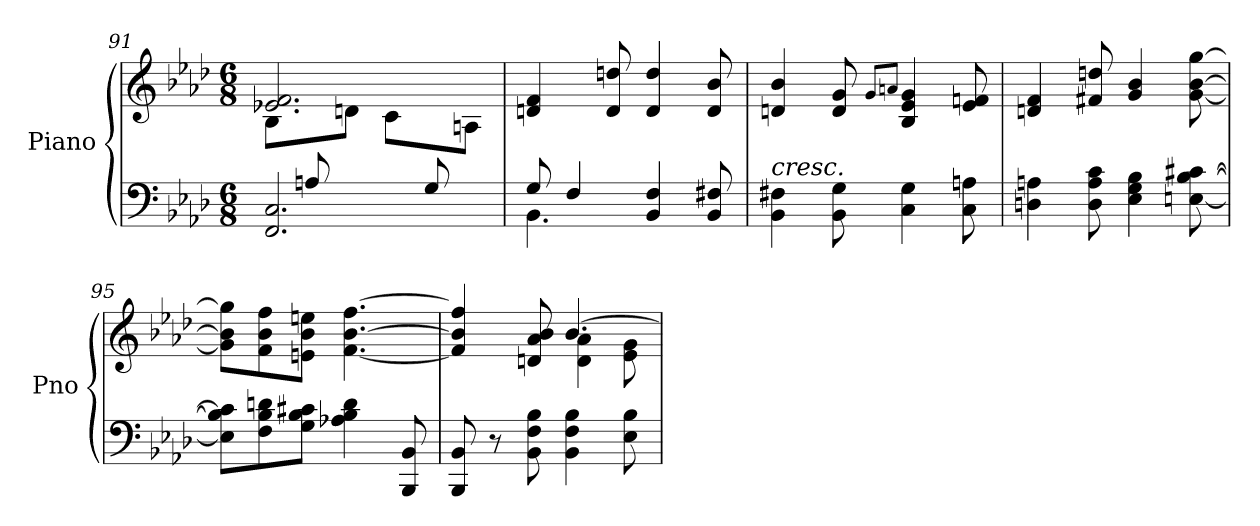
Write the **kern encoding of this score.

**kern	**kern
*part1	*part1
*staff2	*staff1
*I"Piano	*
*I'Pno	*
*clefF4	*clefG2
*k[b-e-a-d-]	*k[b-e-a-d-]
*M6/8	*M6/8
=91	=91
*^	*^
8ryy	2.FF/ 2.C/	2.e-X/ 2.f/	8B-\L
8An/	.	.	8ryy
4ryy	.	.	8dn\J
.	.	.	8c\L
8G/	.	.	8ryy
8ryy	.	.	8A\J
*	*	*v	*v
=92	=92	=92
8G/	4.BB-\	4dn/ 4f/
4F/	.	.
.	.	8d/ 8ddn/
4BB-/ 4F/	4.rGGyy	4d/ 4dd/
8BB-/ 8F#X/	.	8d/ 8b-/
*v	*v	*
!!LO:LB:g=z
=93	=93
!LO:TX:a:i:t=cresc.	!
4BB-\ 4F#X\	4dn/ 4b-/
8BB-\ 8G\	8d/ 8g/
.	8qg/L
.	8qan/J
4C\ 4G\	4B-/ 4e-/ 4g/
8C\ 8An\	8e-/ 8fn/
=94	=94
4Dn\ 4An\	4dn/ 4f/
8D\ 8A\ 8c\	8f#X/ 8ddn/
4E-\ 4G\ 4B-\	4g/ 4b-/
[8En\ [8B-\ [8c#X\	[8g\ [8b-\ [8gg\
=95	=95
8E\] 8B-\] 8c#\]L	8g\] 8b-\] 8gg\]L
8F\ 8B-\ 8dn\	8f\ 8b-\ 8ff\
8G\ 8B-\ 8c#X\J	8en\ 8b-\ 8een\J
4A-X\ 4B-\ 4d\	[4.f\ [4.b-\ [4.ff\
8BBB-/ 8BB-/	.
=96	=96
*	*^
8BBB-/ 8BB-/	4f/] 4b-/] 4ff/]	4.rcyy
8r	.	.
8BB-\ 8F\ 8B-\	8dn/ 8a-/ 8b-/	.
4BB-\ 4F\ 4B-\	[4.b-/	4d\ 4a-\
8E-\ 8B-\	.	8e-\ 8g\
*	*v	*v
=	=
*-	*-
